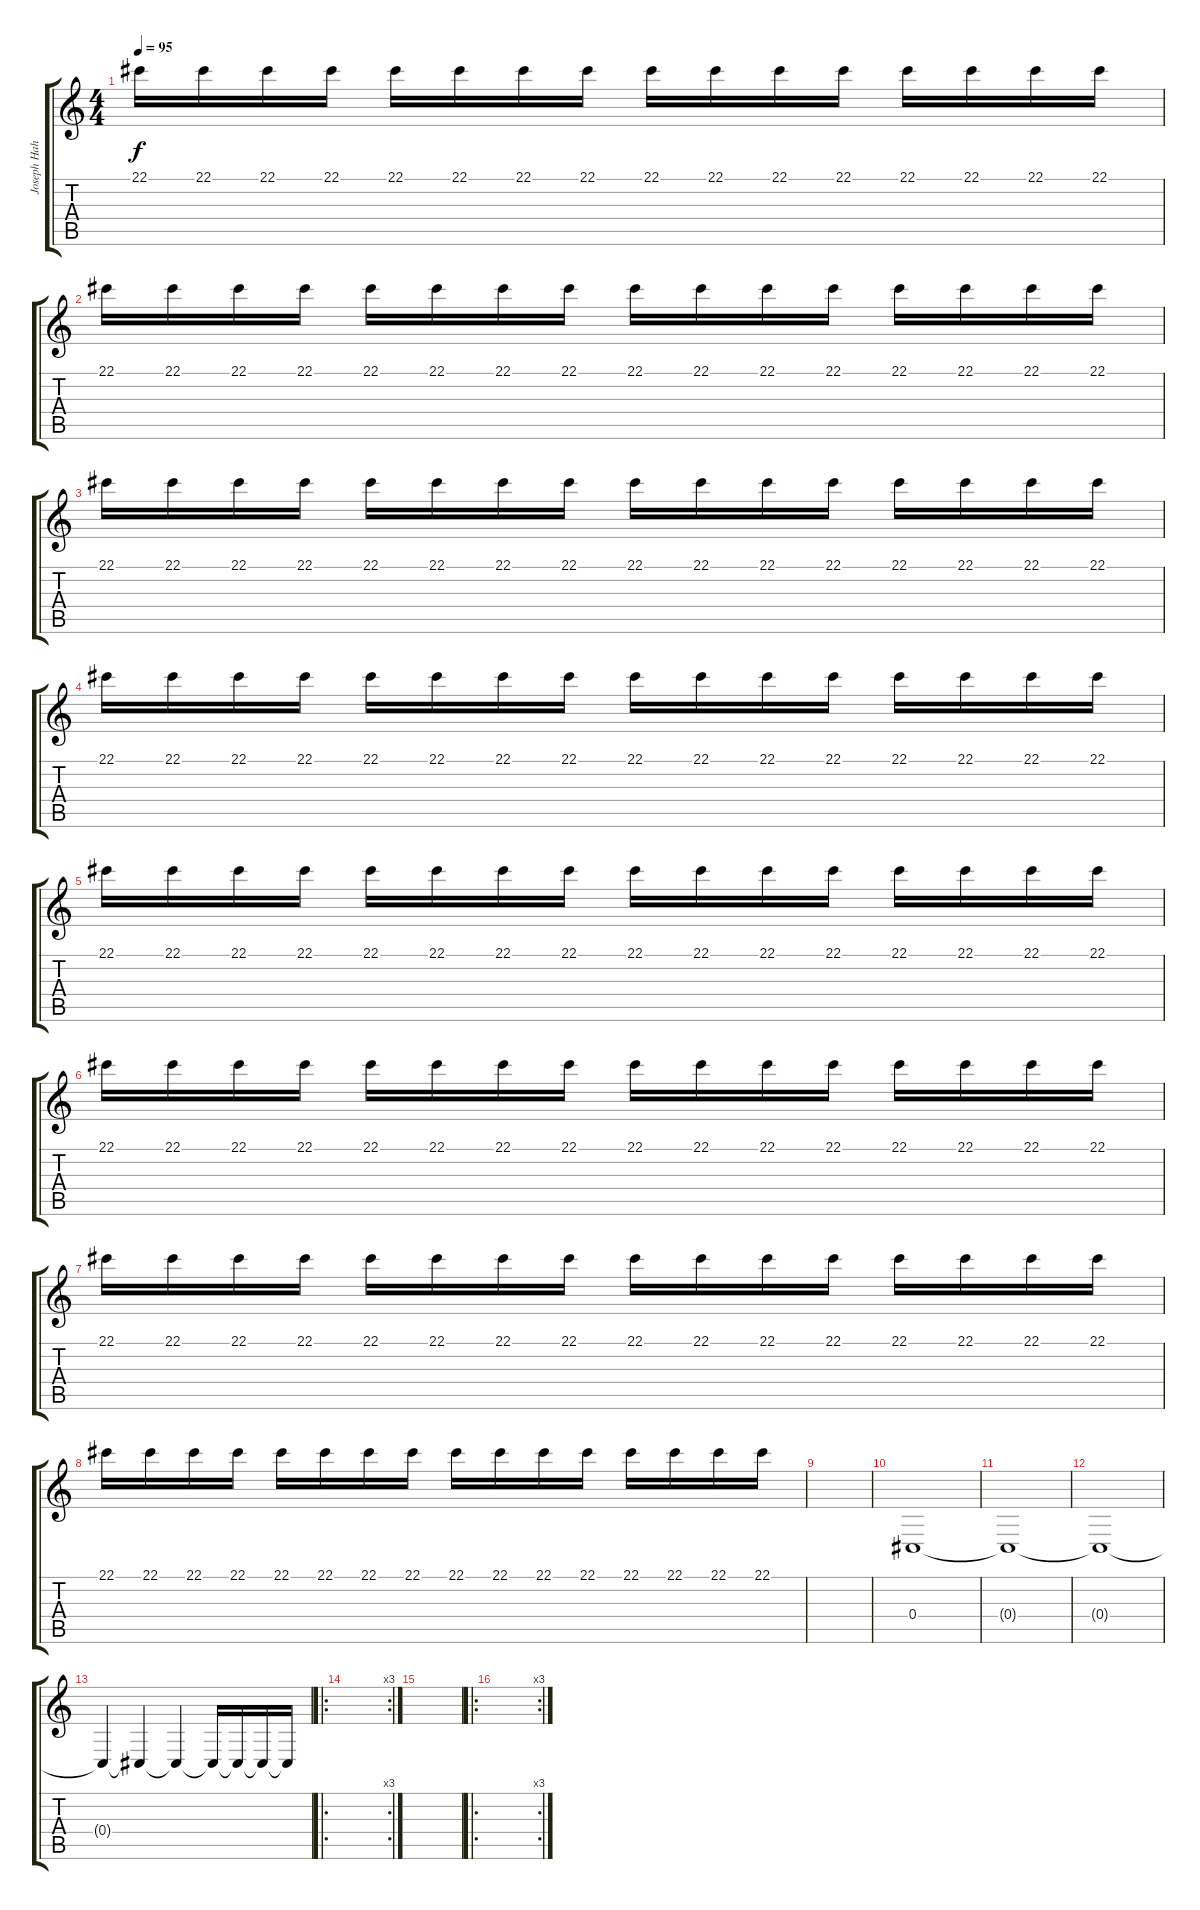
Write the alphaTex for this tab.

\track ("Joseph Hahn (Sampler 1)" "Joseph Hah") {instrument pad2warm}
\staff {score tabs}
\tuning (Eb4 Bb3 Gb3 Db3 Ab2 Db2) {hide}
\ts (4 4)
\tempo 95
\clef g2
\ks c
22.1.16{dy f volume 7 instrument stringensemble1} 22.1.16 22.1.16 22.1.16 22.1.16 22.1.16 22.1.16 22.1.16 22.1.16 22.1.16 22.1.16 22.1.16 22.1.16 22.1.16 22.1.16 22.1.16 |
22.1.16{volume 7 instrument stringensemble1} 22.1.16 22.1.16 22.1.16 22.1.16 22.1.16 22.1.16 22.1.16 22.1.16 22.1.16 22.1.16 22.1.16 22.1.16 22.1.16 22.1.16 22.1.16 |
22.1.16{volume 7 instrument stringensemble1} 22.1.16 22.1.16 22.1.16 22.1.16 22.1.16 22.1.16 22.1.16 22.1.16 22.1.16 22.1.16 22.1.16 22.1.16 22.1.16 22.1.16 22.1.16 |
22.1.16{volume 7 instrument stringensemble1} 22.1.16 22.1.16 22.1.16 22.1.16 22.1.16 22.1.16 22.1.16 22.1.16 22.1.16 22.1.16 22.1.16 22.1.16 22.1.16 22.1.16 22.1.16 |
22.1.16{volume 7 instrument stringensemble1} 22.1.16 22.1.16 22.1.16 22.1.16 22.1.16 22.1.16 22.1.16 22.1.16 22.1.16 22.1.16 22.1.16 22.1.16 22.1.16 22.1.16 22.1.16 |
22.1.16{volume 7 instrument stringensemble1} 22.1.16 22.1.16 22.1.16 22.1.16 22.1.16 22.1.16 22.1.16 22.1.16 22.1.16 22.1.16 22.1.16 22.1.16 22.1.16 22.1.16 22.1.16 |
22.1.16{volume 7 instrument stringensemble1} 22.1.16 22.1.16 22.1.16 22.1.16 22.1.16 22.1.16 22.1.16 22.1.16 22.1.16 22.1.16 22.1.16 22.1.16 22.1.16 22.1.16 22.1.16 |
22.1.16{volume 7 instrument stringensemble1} 22.1.16 22.1.16 22.1.16 22.1.16 22.1.16 22.1.16 22.1.16 22.1.16 22.1.16 22.1.16 22.1.16 22.1.16 22.1.16 22.1.16 22.1.16 |
|
0.4.1{instrument pad2warm} |
0.4{t}.1 |
0.4{t}.1 |
0.4{t}.4 0.4{t}.4 0.4{t}.4 0.4{t}.16{instrument stringensemble1} 0.4{t}.16 0.4{t}.16 0.4{t}.16 |
\ro
\rc 3
|
|
\ro
\rc 3
